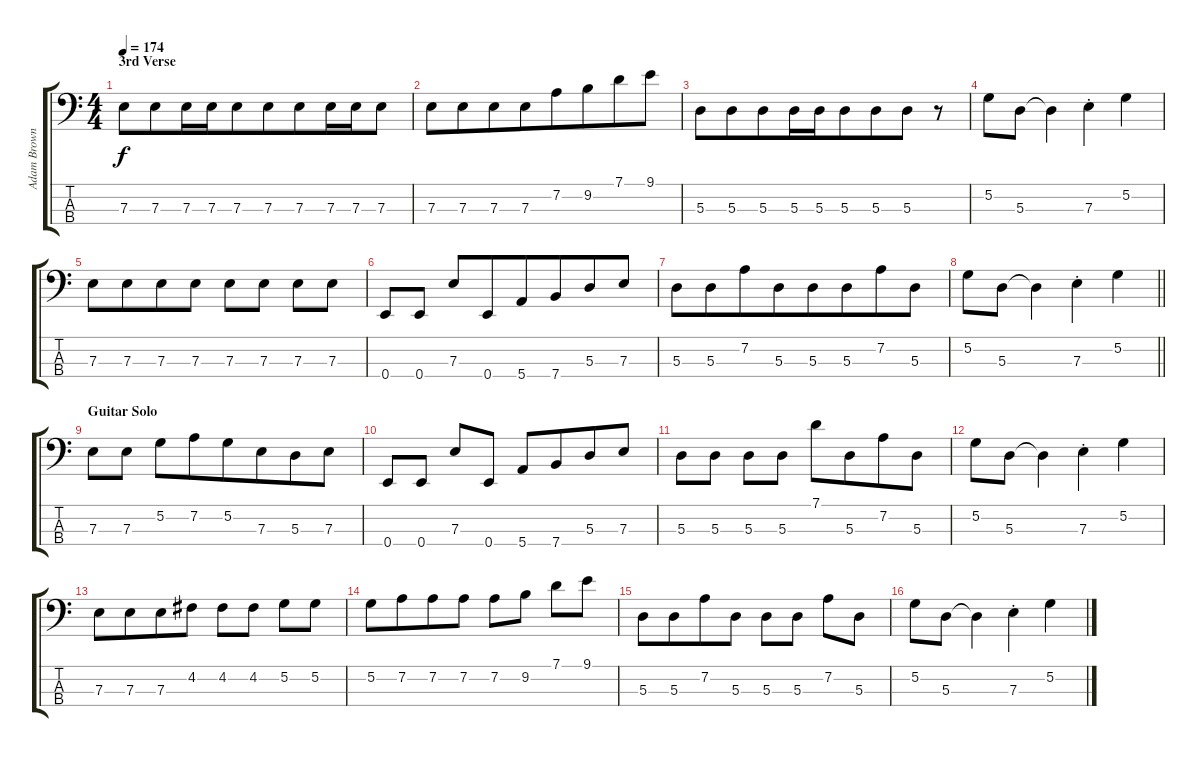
\track ("Adam Brown" "Adam Brown") {instrument electricbassfinger}
\staff {score tabs}
\tuning (G2 D2 A1 E1) {hide}
\ts (4 4)
\section ("" "3rd Verse")
\tempo 174
\clef f4
\ks c
7.3.8{dy f} 7.3.8{beam merge} 7.3.16{beam merge} 7.3.16{beam merge} 7.3.8{beam merge} 7.3.8{beam merge} 7.3.8{beam merge} 7.3.16{beam merge} 7.3.16 7.3.8 |
7.3.8{beam merge} 7.3.8{beam merge} 7.3.8{beam merge} 7.3.8{beam merge} 7.2.8{beam merge} 9.2.8{beam merge} 7.1.8{beam merge} 9.1.8 |
5.3.8{beam merge} 5.3.8{beam merge} 5.3.8{beam merge} 5.3.16{beam merge} 5.3.16{beam merge} 5.3.8{beam merge} 5.3.8{beam merge} 5.3.8 r.8 |
5.2.8{beam merge} 5.3.8{beam merge} 5.3{t}.4{beam merge} 7.3{st}.4 5.2.4 |
7.3.8 7.3.8{beam merge} 7.3.8 7.3.8 7.3.8{beam merge} 7.3.8 7.3.8 7.3.8 |
0.4.8 0.4.8 7.3.8{beam merge} 0.4.8{beam merge} 5.4.8 7.4.8{beam merge} 5.3.8{beam merge} 7.3.8 |
5.3.8{beam merge} 5.3.8{beam merge} 7.2.8 5.3.8{beam merge} 5.3.8{beam merge} 5.3.8{beam merge} 7.2.8{beam merge} 5.3.8 |
\barLineRight lightlight
5.2.8{beam merge} 5.3.8{beam merge} 5.3{t}.4{beam merge} 7.3{st}.4 5.2.4 |
\section ("" "Guitar Solo")
7.3.8 7.3.8 5.2.8{beam merge} 7.2.8{beam merge} 5.2.8 7.3.8{beam merge} 5.3.8 7.3.8 |
0.4.8 0.4.8 7.3.8 0.4.8 5.4.8 7.4.8{beam merge} 5.3.8 7.3.8 |
5.3.8 5.3.8 5.3.8{beam merge} 5.3.8 7.1.8 5.3.8{beam merge} 7.2.8 5.3.8 |
5.2.8{beam merge} 5.3.8{beam merge} 5.3{t}.4{beam merge} 7.3{st}.4 5.2.4 |
7.3.8{beam merge} 7.3.8{beam merge} 7.3.8 4.2.8 4.2.8 4.2.8 5.2.8 5.2.8 |
5.2.8 7.2.8{beam merge} 7.2.8 7.2.8 7.2.8 9.2.8 7.1.8 9.1.8 |
5.3.8 5.3.8{beam merge} 7.2.8{beam merge} 5.3.8 5.3.8 5.3.8 7.2.8 5.3.8 |
5.2.8{beam merge} 5.3.8{beam merge} 5.3{t}.4{beam merge} 7.3{st}.4 5.2.4
